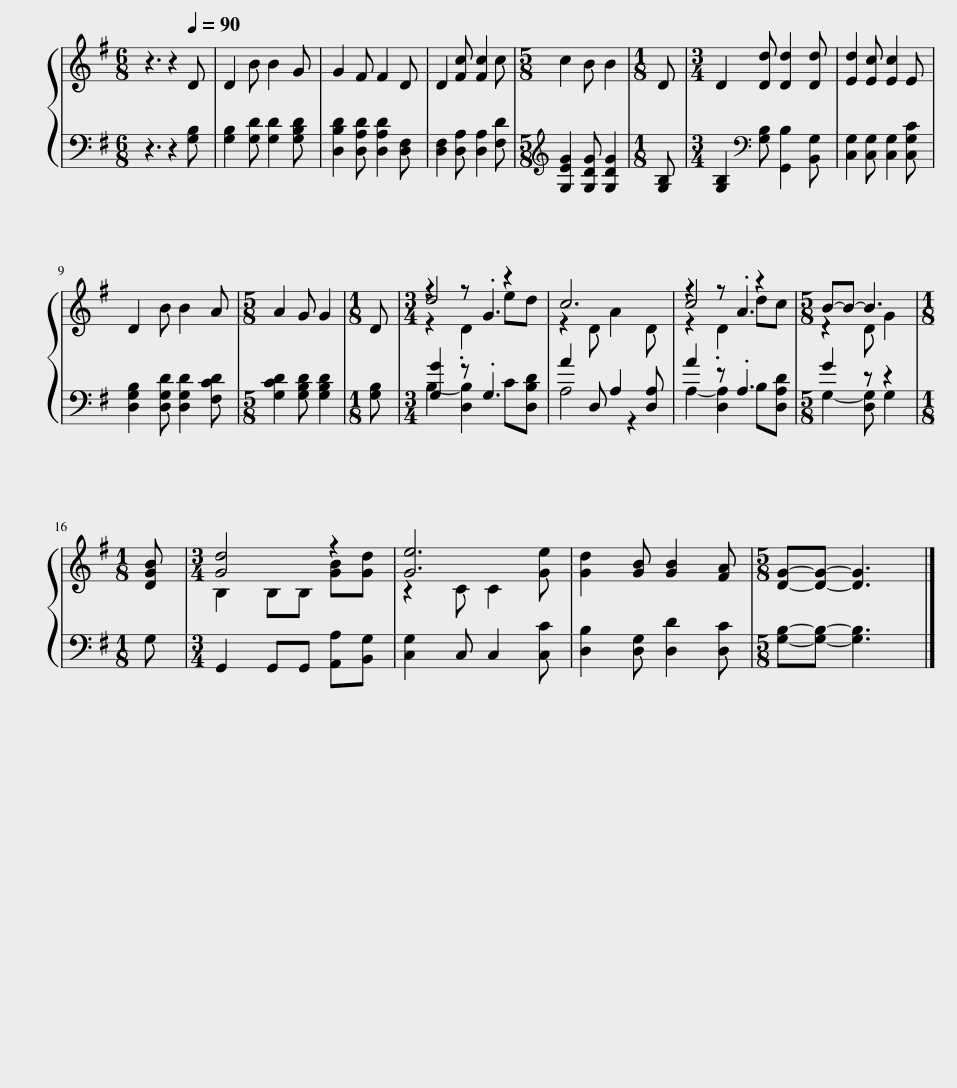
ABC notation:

X:1
%%score { ( 1 3 4 ) | ( 2 5 ) }
L:1/8
M:6/8
I:linebreak $
K:G
V:1 treble
V:3 treble
V:4 treble
V:2 bass
V:5 bass
V:1
 z3 z2[Q:1/4=90] D | D2 B B2 G | G2 F F2 D | D2 [Fc] [Fc]2 c |[M:5/8] c2 B B2 | %5
[M:1/8] D |[M:3/4] D2 [Dd] [Dd]2 [Dd] | [Ed]2 [Ec] [Ec]2 E |$ D2 B B2 A |[M:5/8] A2 G G2 | %10
[M:1/8] D |[M:3/4] d4 z2 | c6 | c4 z2 |[M:5/8] B-B- B3 |$ %15
[M:1/8] [DGB] |[M:3/4] [Gd]4 z2 | [Ge]6 | [Gd]2 [GB] [GB]2 [FA] |[M:5/8] [DG]-[DG]- [DG]3 |] %20
V:2
 z3 z2 [G,B,] | [G,B,]2 [G,D] [G,D]2 [G,B,D] | [D,B,D]2 [D,A,D] [D,A,D]2 [D,F,] | [D,F,]2 [D,A,] [D,A,]2 [F,D] |[M:5/8][K:treble] [G,EG]2 [G,DG] [G,DG]2 | %5
[M:1/8] [G,B,] |[M:3/4] [G,B,]2[K:bass] [G,B,] [G,,B,]2 [B,,G,] | [C,G,]2 [C,G,] [C,G,]2 [C,G,C] |$ [D,G,B,]2 [D,G,D] [D,G,D]2 [F,CD] |[M:5/8] [G,CD]2 [G,B,D] [G,B,D]2 | %10
[M:1/8] [G,B,] |[M:3/4] [G,G]2 z .G,3 | A2 D, A,2 [D,A,] | A2 z .A,3 |[M:5/8] G2 z z2 |$ %15
[M:1/8] G, |[M:3/4] G,,2 G,,G,, [A,,A,][B,,G,] | [C,G,]2 C, C,2 [C,C] | [D,B,]2 [D,G,] [D,D]2 [D,C] |[M:5/8] [G,B,]-[G,B,]- [G,B,]3 |] %20
V:3
 x6 | x6 | x6 | x6 |[M:5/8] x5 | %5
[M:1/8] x |[M:3/4] x6 | x6 |$ x6 |[M:5/8] x5 | %10
[M:1/8] x |[M:3/4] z2 .D2 ed | z2 D A2 D | z2 .D2 dc |[M:5/8] z2 D G2 |$ %15
[M:1/8] x |[M:3/4] B,2 B,B, [GB][Gd] | z2 C C2 [Ge] | x6 |[M:5/8] x5 |] %20
V:4
 x6 | x6 | x6 | x6 |[M:5/8] x5 | %5
[M:1/8] x |[M:3/4] x6 | x6 |$ x6 |[M:5/8] x5 | %10
[M:1/8] x |[M:3/4] z2 z .G3 | x6 | z2 z .A3 |[M:5/8] x5 |$ %15
[M:1/8] x |[M:3/4] x6 | x6 | x6 |[M:5/8] x5 |] %20
V:5
 x6 | x6 | x6 | x6 |[M:5/8][K:treble] x5 | %5
[M:1/8] x |[M:3/4] x2[K:bass] x4 | x6 |$ x6 |[M:5/8] x5 | %10
[M:1/8] x |[M:3/4] B,2- [D,B,]2 C[D,B,D] | A,4 z2 | A,2- [D,A,]2 B,[D,A,D] |[M:5/8] G,2- [D,G,] G,2 |$ %15
[M:1/8] x |[M:3/4] x6 | x6 | x6 |[M:5/8] x5 |] %20
